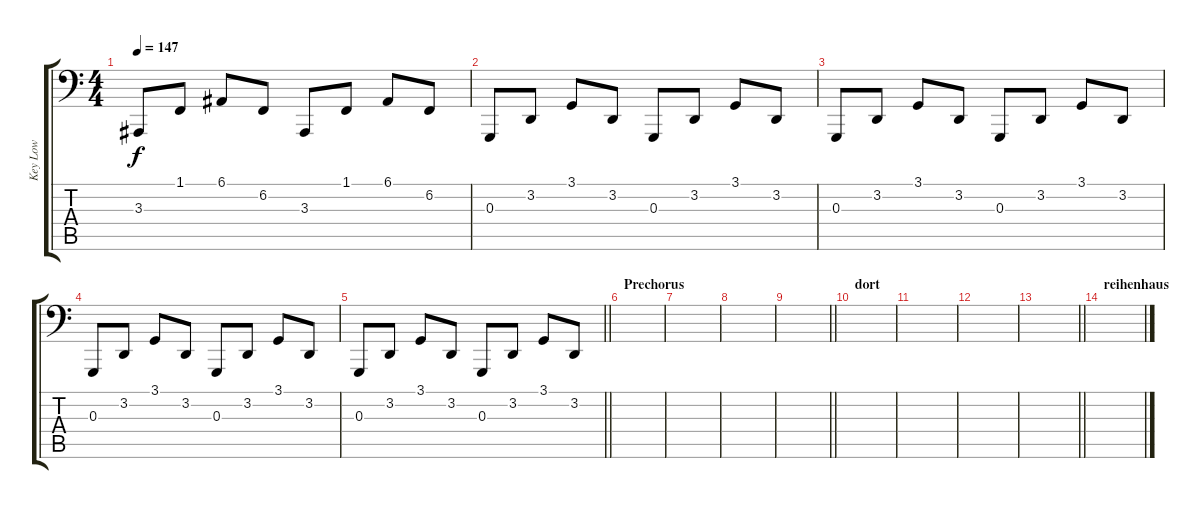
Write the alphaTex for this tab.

\track ("Key Low" "Key Low") {instrument acousticgrandpiano}
\staff {score tabs}
\tuning (E2 B1 G1 D1 A0 E0) {hide}
\ts (4 4)
\tempo 147
\clef f4
\ks c
3.3.8{dy f} 1.1.8 6.1.8 6.2.8 3.3.8 1.1.8 6.1.8 6.2.8 |
0.3.8 3.2.8 3.1.8 3.2.8 0.3.8 3.2.8 3.1.8 3.2.8 |
0.3.8 3.2.8 3.1.8 3.2.8 0.3.8 3.2.8 3.1.8 3.2.8 |
0.3.8 3.2.8 3.1.8 3.2.8 0.3.8 3.2.8 3.1.8 3.2.8 |
\barLineRight lightlight
0.3.8 3.2.8 3.1.8 3.2.8 0.3.8 3.2.8 3.1.8 3.2.8 |
\section ("" "Prechorus")
|
|
|
\barLineRight lightlight
|
\section ("" "dort")
|
|
|
\barLineRight lightlight
|
\section ("" "reihenhaus")
